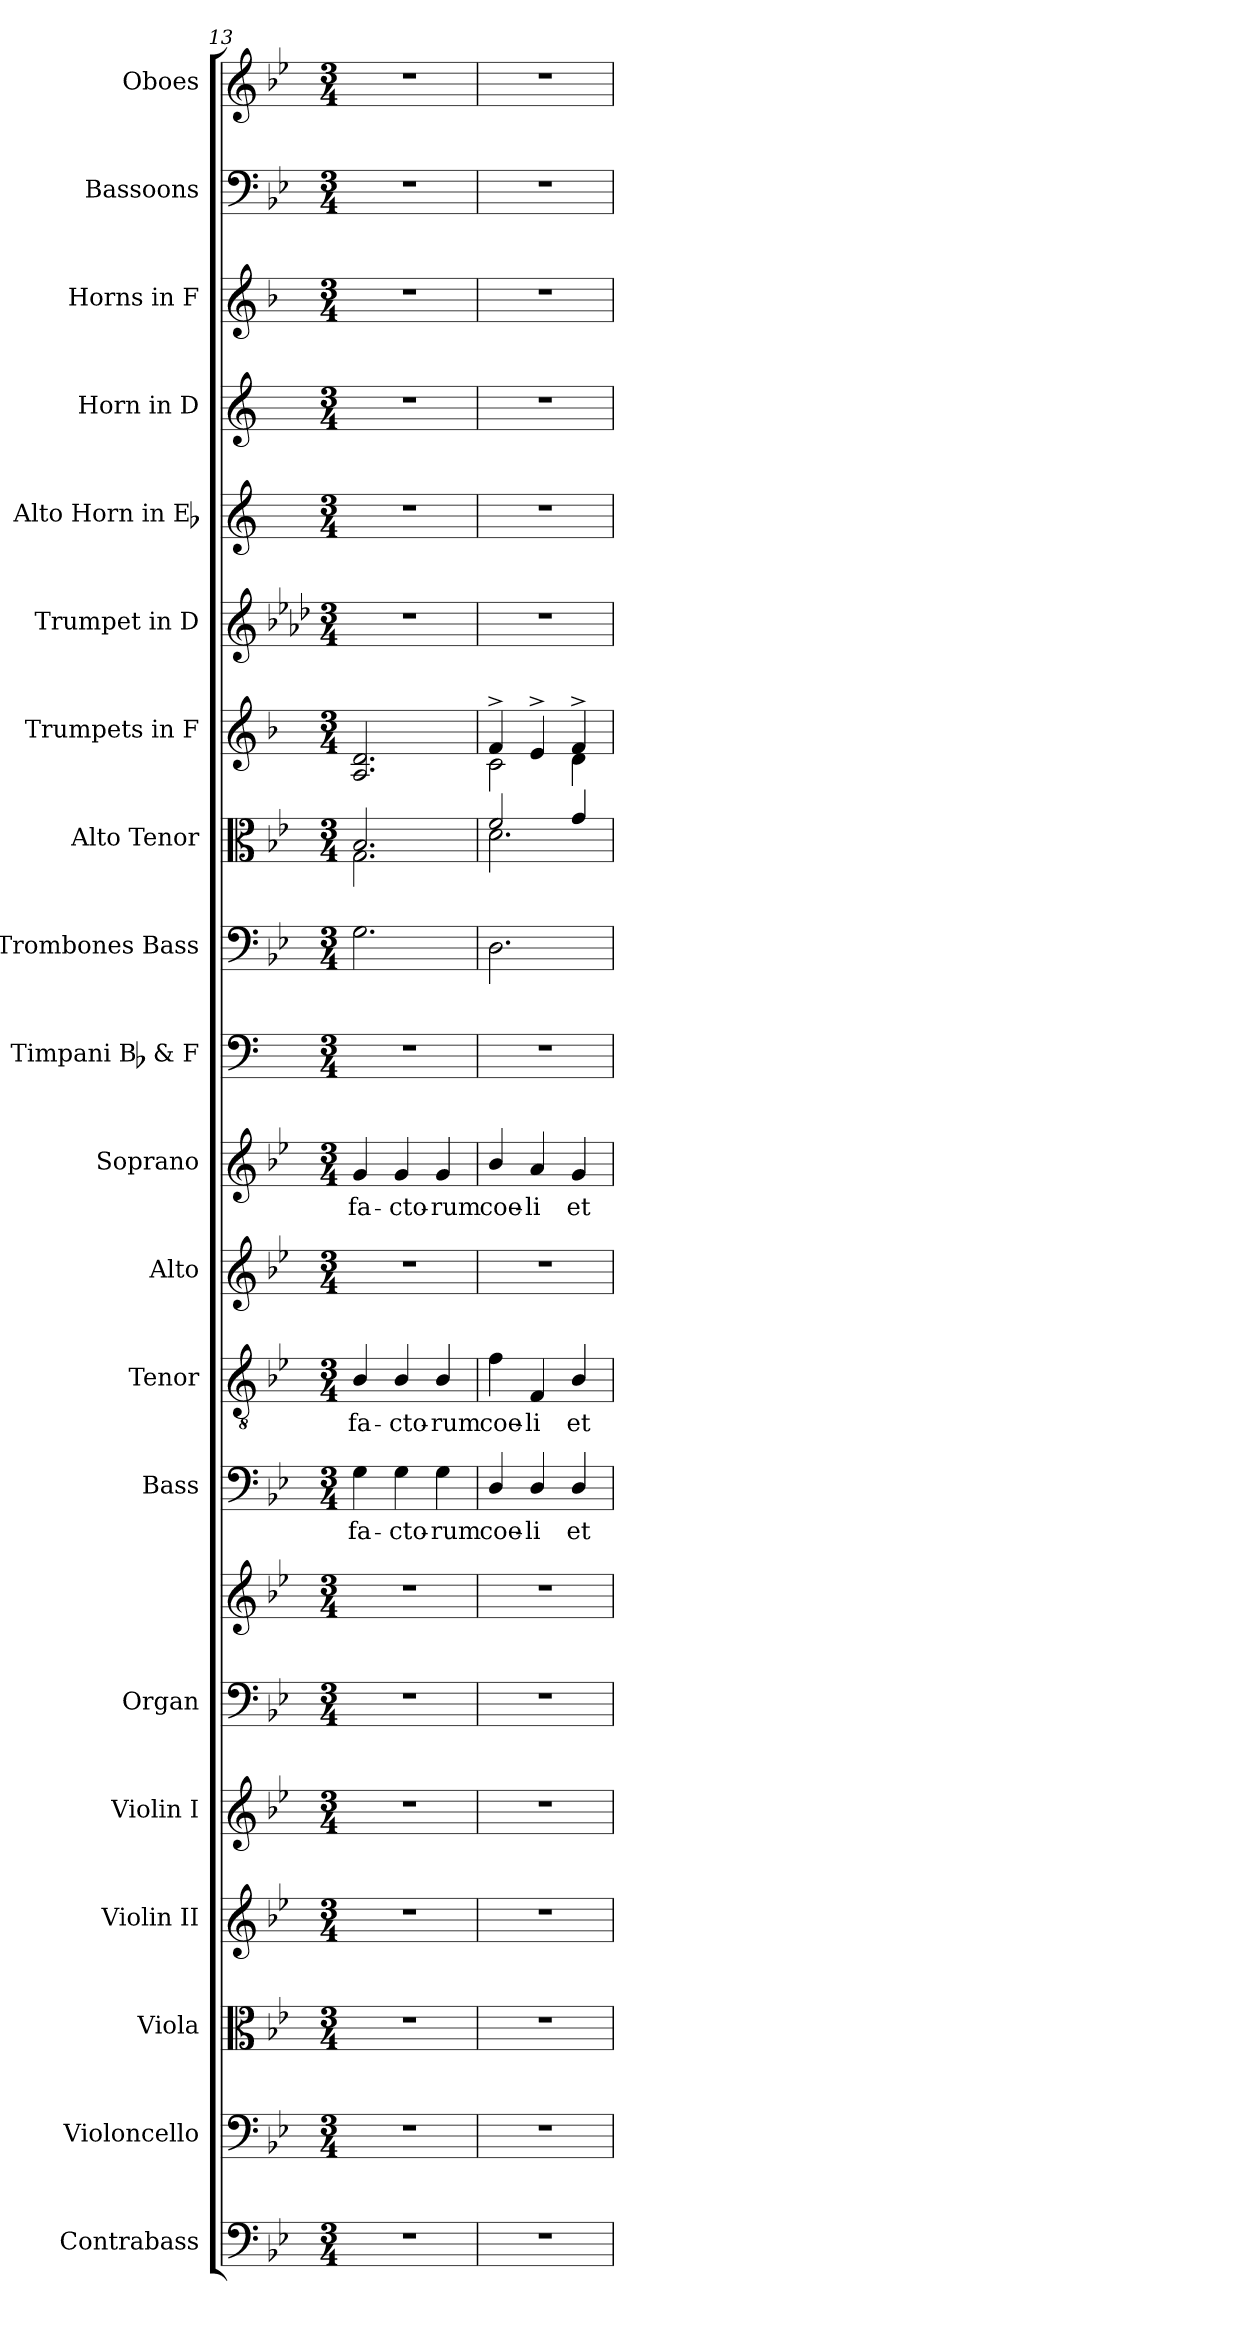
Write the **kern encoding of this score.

**kern	**kern	**kern	**kern	**kern	**kern	**kern	**kern	**text	**kern	**text	**kern	**kern	**text	**kern	**kern	**kern	**kern	**kern	**kern	**kern	**kern	**kern	**kern
*part20	*part19	*part18	*part17	*part16	*part15	*part15	*part14	*part14	*part13	*part13	*part12	*part11	*part11	*part10	*part9	*part8	*part7	*part6	*part5	*part4	*part3	*part2	*part1
*staff21	*staff20	*staff19	*staff18	*staff17	*staff16	*staff15	*staff14	*staff14	*staff13	*staff13	*staff12	*staff11	*staff11	*staff10	*staff9	*staff8	*staff7	*staff6	*staff5	*staff4	*staff3	*staff2	*staff1
*I"Contrabass	*I"Violoncello	*I"Viola	*I"Violin II	*I"Violin I	*I"Organ	*	*I"Bass	*	*I"Tenor	*	*I"Alto	*I"Soprano	*	*I"Timpani Bb & F	*I"Trombones  Bass	*I"Alto Tenor	*I"Trumpets in F	*I"Trumpet in D	*I"Alto Horn in Eb	*I"Horn in D	*I"Horns in F	*I"Bassoons	*I"Oboes
*I'Cb.	*I'Vc.	*I'Vla.	*I'Vln. II	*I'Vln. I	*I'Org.	*	*I'B.	*	*I'T.	*	*I'A.	*I'S.	*	*I'Timp.	*	*	*	*	*	*	*I'Hn.	*I'Bsn.	*I'Ob.
*clefF4	*clefF4	*clefC3	*clefG2	*clefG2	*clefF4	*clefG2	*clefF4	*	*clefGv2	*	*clefG2	*clefG2	*	*clefF4	*clefF4	*clefC3	*clefG2	*clefG2	*clefG2	*clefG2	*clefG2	*clefF4	*clefG2
*ITrd7c12	*	*	*	*	*	*	*	*	*ITrd7c12	*	*	*	*	*	*	*	*ITrd4c7	*ITrd-1c-2	*ITrd5c8	*ITrd6c10	*ITrd4c7	*	*
*k[b-e-]	*k[b-e-]	*k[b-e-]	*k[b-e-]	*k[b-e-]	*k[b-e-]	*k[b-e-]	*k[b-e-]	*	*k[b-e-]	*	*k[b-e-]	*k[b-e-]	*	*k[]	*k[b-e-]	*k[b-e-]	*k[b-e-]	*k[b-e-]	*k[f#c#g#d#]	*k[f#c#]	*k[b-e-]	*k[b-e-]	*k[b-e-]
*B-:	*B-:	*B-:	*B-:	*B-:	*B-:	*B-:	*B-:	*	*B-:	*	*B-:	*B-:	*	*C:	*B-:	*B-:	*B-:	*B-:	*E:	*D:	*B-:	*B-:	*B-:
*M3/4	*M3/4	*M3/4	*M3/4	*M3/4	*M3/4	*M3/4	*M3/4	*	*M3/4	*	*M3/4	*M3/4	*	*M3/4	*M3/4	*M3/4	*M3/4	*M3/4	*M3/4	*M3/4	*M3/4	*M3/4	*M3/4
=13	=13	=13	=13	=13	=13	=13	=13	=13	=13	=13	=13	=13	=13	=13	=13	=13	=13	=13	=13	=13	=13	=13	=13
!LO:N:vis=1	!LO:N:vis=1	!LO:N:vis=1	!LO:N:vis=1	!LO:N:vis=1	!LO:N:vis=1	!LO:N:vis=1	!	!	!	!	!	!	!	!	!	!	!	!	!	!	!	!	!
!	!	!	!	!	!	!	!	!LO:LY:b:color=#000000	!	!	!	!	!	!	!	!	!	!	!	!	!	!	!
!	!	!	!	!	!	!	!	!	!	!LO:LY:b:color=#000000	!LO:N:vis=1	!	!	!	!	!	!	!	!	!	!	!	!
!	!	!	!	!	!	!	!	!	!	!	!	!	!LO:LY:b:color=#000000	!LO:N:vis=1	!	!	!	!LO:N:vis=1	!LO:N:vis=1	!LO:N:vis=1	!LO:N:vis=1	!LO:N:vis=1	!LO:N:vis=1
*	*	*	*	*	*	*	*	*	*	*	*	*	*	*	*	*^	*	*	*	*	*	*	*
2.r	2.r	2.r	2.r	2.r	2.r	2.r	4Gi\	fa-	4BB-i/	fa-	2.r	4gi/	fa-	2.r	2.Gi\	2.B-i/	2.Gi\	2.Di/ 2.Gi	2.r	2.r	2.r	2.r	2.r	2.r
!	!	!	!	!	!	!	!	!LO:LY:b:color=#000000	!	!	!	!	!	!	!	!	!	!	!	!	!	!	!	!
!	!	!	!	!	!	!	!	!	!	!LO:LY:b:color=#000000	!	!	!	!	!	!	!	!	!	!	!	!	!	!
!	!	!	!	!	!	!	!	!	!	!	!	!	!LO:LY:b:color=#000000	!	!	!	!	!	!	!	!	!	!	!
.	.	.	.	.	.	.	4Gi\	-cto-	4BB-i/	-cto-	.	4gi/	-cto-	.	.	.	.	.	.	.	.	.	.	.
!	!	!	!	!	!	!	!	!LO:LY:b:color=#000000	!	!	!	!	!	!	!	!	!	!	!	!	!	!	!	!
!	!	!	!	!	!	!	!	!	!	!LO:LY:b:color=#000000	!	!	!	!	!	!	!	!	!	!	!	!	!	!
!	!	!	!	!	!	!	!	!	!	!	!	!	!LO:LY:b:color=#000000	!	!	!	!	!	!	!	!	!	!	!
.	.	.	.	.	.	.	4Gi\	-rum	4BB-i/	-rum	.	4gi/	-rum	.	.	.	.	.	.	.	.	.	.	.
=14	=14	=14	=14	=14	=14	=14	=14	=14	=14	=14	=14	=14	=14	=14	=14	=14	=14	=14	=14	=14	=14	=14	=14	=14
!LO:N:vis=1	!LO:N:vis=1	!LO:N:vis=1	!LO:N:vis=1	!LO:N:vis=1	!LO:N:vis=1	!LO:N:vis=1	!	!	!	!	!	!	!	!	!	!	!	!	!	!	!	!	!	!
!	!	!	!	!	!	!	!	!LO:LY:b:color=#000000	!	!	!	!	!	!	!	!	!	!	!	!	!	!	!	!
!	!	!	!	!	!	!	!	!	!	!LO:LY:b:color=#000000	!LO:N:vis=1	!	!	!	!	!	!	!	!	!	!	!	!	!
!	!	!	!	!	!	!	!	!	!	!	!	!	!LO:LY:b:color=#000000	!LO:N:vis=1	!	!	!	!	!LO:N:vis=1	!LO:N:vis=1	!LO:N:vis=1	!LO:N:vis=1	!LO:N:vis=1	!LO:N:vis=1
*	*	*	*	*	*	*	*	*	*	*	*	*	*	*	*	*	*	*^	*	*	*	*	*	*
2.r	2.r	2.r	2.r	2.r	2.r	2.r	4Di/	coe-	4Fi\	coe-	2.r	4b-i/	coe-	2.r	2.Di\	2fi/	2.di\	4B-^i/	2Fi\	2.r	2.r	2.r	2.r	2.r	2.r
!	!	!	!	!	!	!	!	!LO:LY:b:color=#000000	!	!	!	!	!	!	!	!	!	!	!	!	!	!	!	!	!
!	!	!	!	!	!	!	!	!	!	!LO:LY:b:color=#000000	!	!	!	!	!	!	!	!	!	!	!	!	!	!	!
!	!	!	!	!	!	!	!	!	!	!	!	!	!LO:LY:b:color=#000000	!	!	!	!	!	!	!	!	!	!	!	!
.	.	.	.	.	.	.	4Di/	-li	4FFi/	-li	.	4ai/	-li	.	.	.	.	4A^i/	.	.	.	.	.	.	.
!	!	!	!	!	!	!	!	!LO:LY:b:color=#000000	!	!	!	!	!	!	!	!	!	!	!	!	!	!	!	!	!
!	!	!	!	!	!	!	!	!	!	!LO:LY:b:color=#000000	!	!	!	!	!	!	!	!	!	!	!	!	!	!	!
!	!	!	!	!	!	!	!	!	!	!	!	!	!LO:LY:b:color=#000000	!	!	!	!	!	!	!	!	!	!	!	!
.	.	.	.	.	.	.	4Di/	et	4BB-i/	et	.	4gi/	et	.	.	4gi/	.	4B-^i/	4Gi\	.	.	.	.	.	.
*	*	*	*	*	*	*	*	*	*	*	*	*	*	*	*	*v	*v	*	*	*	*	*	*	*	*
*	*	*	*	*	*	*	*	*	*	*	*	*	*	*	*	*	*v	*v	*	*	*	*	*	*
=	=	=	=	=	=	=	=	=	=	=	=	=	=	=	=	=	=	=	=	=	=	=	=
*-	*-	*-	*-	*-	*-	*-	*-	*-	*-	*-	*-	*-	*-	*-	*-	*-	*-	*-	*-	*-	*-	*-	*-
